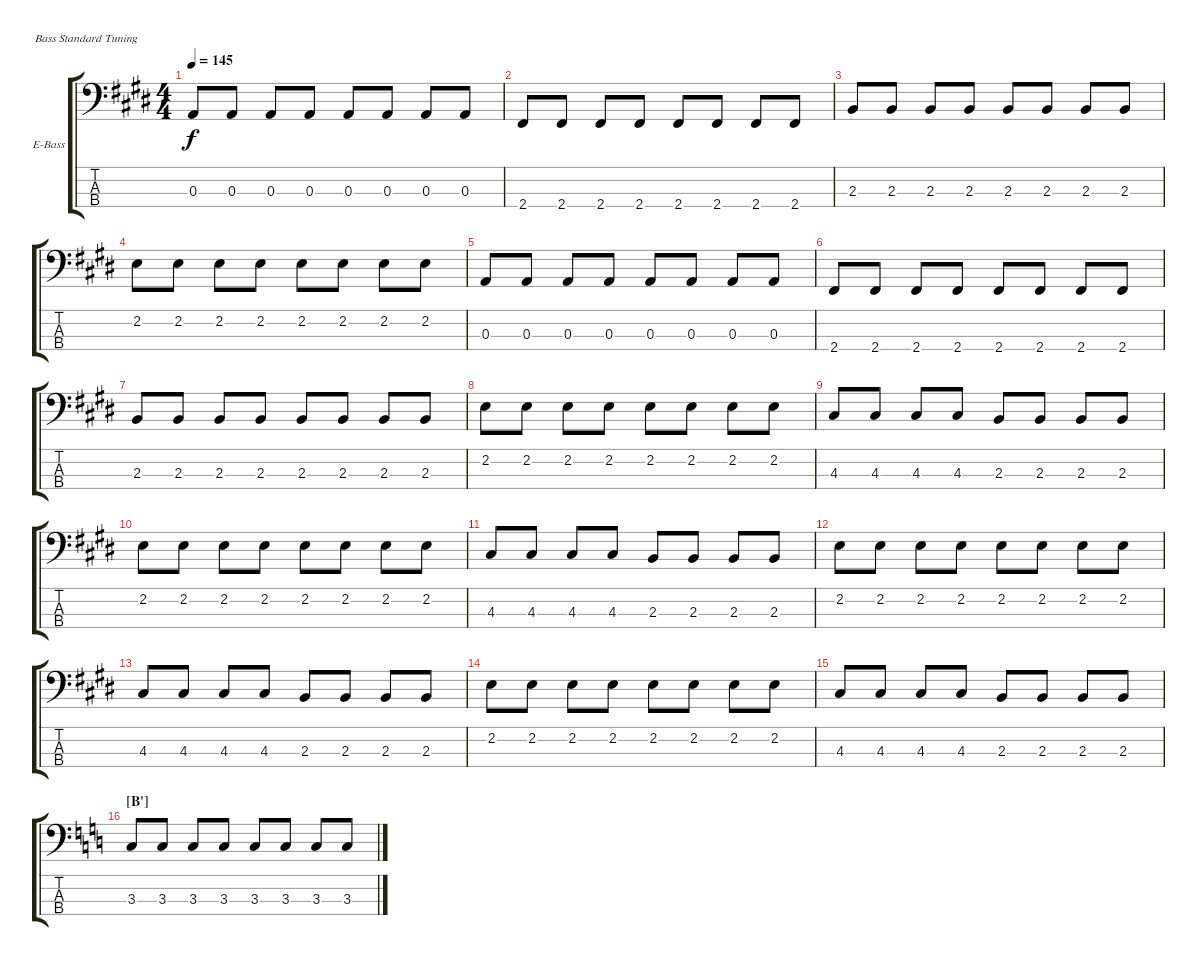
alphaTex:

\defaultSystemsLayout 4
\bracketExtendMode groupsimilarinstruments
\firstSystemTrackNameOrientation horizontal
\otherSystemsTrackNameOrientation horizontal
\track ("Nikolai Fraiture" "E-Bass") {instrument electricbassfinger}
\staff {score tabs}
\tuning (G2 D2 A1 E1)
\ts (4 4)
\tempo 145
\clef f4
\ks e
0.3.8{dy f} 0.3.8 0.3.8 0.3.8 0.3.8 0.3.8 0.3.8 0.3.8 |
2.4.8 2.4.8 2.4.8 2.4.8 2.4.8 2.4.8 2.4.8 2.4.8 |
2.3.8 2.3.8 2.3.8 2.3.8 2.3.8 2.3.8 2.3.8 2.3.8 |
2.2.8 2.2.8 2.2.8 2.2.8 2.2.8 2.2.8 2.2.8 2.2.8 |
0.3.8 0.3.8 0.3.8 0.3.8 0.3.8 0.3.8 0.3.8 0.3.8 |
2.4.8 2.4.8 2.4.8 2.4.8 2.4.8 2.4.8 2.4.8 2.4.8 |
2.3.8 2.3.8 2.3.8 2.3.8 2.3.8 2.3.8 2.3.8 2.3.8 |
2.2.8 2.2.8 2.2.8 2.2.8 2.2.8 2.2.8 2.2.8 2.2.8 |
4.3.8 4.3.8 4.3.8 4.3.8 2.3.8 2.3.8 2.3.8 2.3.8 |
2.2.8 2.2.8 2.2.8 2.2.8 2.2.8 2.2.8 2.2.8 2.2.8 |
4.3.8 4.3.8 4.3.8 4.3.8 2.3.8 2.3.8 2.3.8 2.3.8 |
2.2.8 2.2.8 2.2.8 2.2.8 2.2.8 2.2.8 2.2.8 2.2.8 |
4.3.8 4.3.8 4.3.8 4.3.8 2.3.8 2.3.8 2.3.8 2.3.8 |
2.2.8 2.2.8 2.2.8 2.2.8 2.2.8 2.2.8 2.2.8 2.2.8 |
4.3.8 4.3.8 4.3.8 4.3.8 2.3.8 2.3.8 2.3.8 2.3.8 |
\section ("B'" "")
\ks aminor
3.3.8 3.3.8 3.3.8 3.3.8 3.3.8 3.3.8 3.3.8 3.3.8
